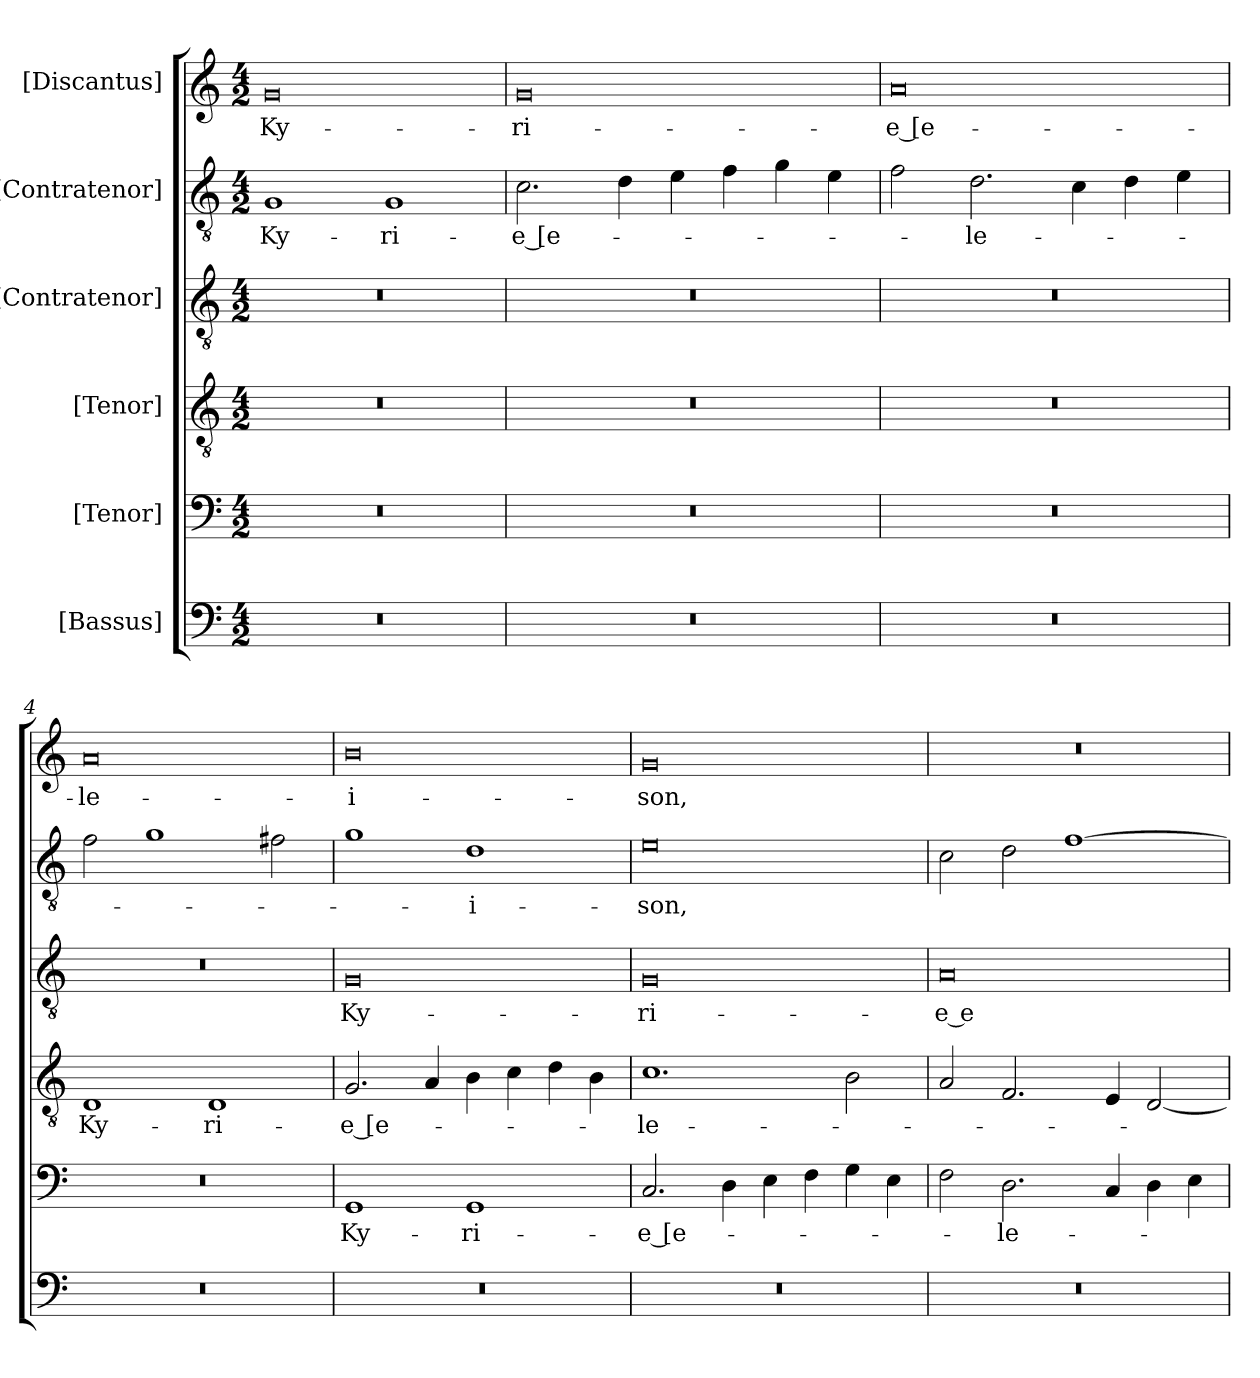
**kern	**kern	**text	**kern	**text	**kern	**text	**kern	**text	**kern	**text
*part6	*part5	*part5	*part4	*part4	*part3	*part3	*part2	*part2	*part1	*part1
*staff6	*staff5	*staff5	*staff4	*staff4	*staff3	*staff3	*staff2	*staff2	*staff1	*staff1
*I"[Bassus]	*I"[Tenor]	*	*I"[Tenor]	*	*I"[Contratenor]	*	*I"[Contratenor]	*	*I"[Discantus]	*
*clefF4	*clefF4	*	*clefGv2	*	*clefGv2	*	*clefGv2	*	*clefG2	*
*k[]	*k[]	*	*k[]	*	*k[]	*	*k[]	*	*k[]	*
*M4/2	*M4/2	*	*M4/2	*	*M4/2	*	*M4/2	*	*M4/2	*
=1	=1	=1	=1	=1	=1	=1	=1	=1	=1	=1
0r	0r	.	0r	.	0r	.	1G/	Ky-	0g/	Ky-
.	.	.	.	.	.	.	1G/	-ri-	.	.
=2	=2	=2	=2	=2	=2	=2	=2	=2	=2	=2
0r	0r	.	0r	.	0r	.	2.c\	-e [e-	0g/	-ri-
.	.	.	.	.	.	.	4d\	.	.	.
.	.	.	.	.	.	.	4e\	.	.	.
.	.	.	.	.	.	.	4f\	.	.	.
.	.	.	.	.	.	.	4g\	.	.	.
.	.	.	.	.	.	.	4e\	.	.	.
=3	=3	=3	=3	=3	=3	=3	=3	=3	=3	=3
0r	0r	.	0r	.	0r	.	2f\	.	0a/	-e [e-
.	.	.	.	.	.	.	2.d\	-le-	.	.
.	.	.	.	.	.	.	4c\	.	.	.
.	.	.	.	.	.	.	4d\	.	.	.
.	.	.	.	.	.	.	4e\	.	.	.
=4	=4	=4	=4	=4	=4	=4	=4	=4	=4	=4
0r	0r	.	1D/	Ky-	0r	.	2f\	.	0a/	-le-
.	.	.	.	.	.	.	1g\	.	.	.
.	.	.	1D/	-ri-	.	.	.	.	.	.
.	.	.	.	.	.	.	2f#X\	.	.	.
=5	=5	=5	=5	=5	=5	=5	=5	=5	=5	=5
0r	1GG/	Ky-	2.G/	-e [e-	0G/	Ky-	1g\	.	0b\	-i-
.	.	.	4A/	.	.	.	.	.	.	.
.	1GG/	-ri-	4B\	.	.	.	1d\	-i-	.	.
.	.	.	4c\	.	.	.	.	.	.	.
.	.	.	4d\	.	.	.	.	.	.	.
.	.	.	4B\	.	.	.	.	.	.	.
=6	=6	=6	=6	=6	=6	=6	=6	=6	=6	=6
0r	2.C/	-e [e-	1.c\	-le-	0G/	-ri-	0e\	-son,	0g/	-son,
.	4D\	.	.	.	.	.	.	.	.	.
.	4E\	.	.	.	.	.	.	.	.	.
.	4F\	.	.	.	.	.	.	.	.	.
.	4G\	.	2B\	.	.	.	.	.	.	.
.	4E\	.	.	.	.	.	.	.	.	.
=7	=7	=7	=7	=7	=7	=7	=7	=7	=7	=7
0r	2F\	.	2A/	.	0A/	-e e-	2c\	.	0r	.
.	2.D\	-le-	2.F/	.	.	.	2d\	.	.	.
.	.	.	.	.	.	.	[1f\	.	.	.
.	4C/	.	4E/	.	.	.	.	.	.	.
.	4D\	.	[2D/	.	.	.	.	.	.	.
.	4E\	.	.	.	.	.	.	.	.	.
=	=	=	=	=	=	=	=	=	=	=
*-	*-	*-	*-	*-	*-	*-	*-	*-	*-	*-
